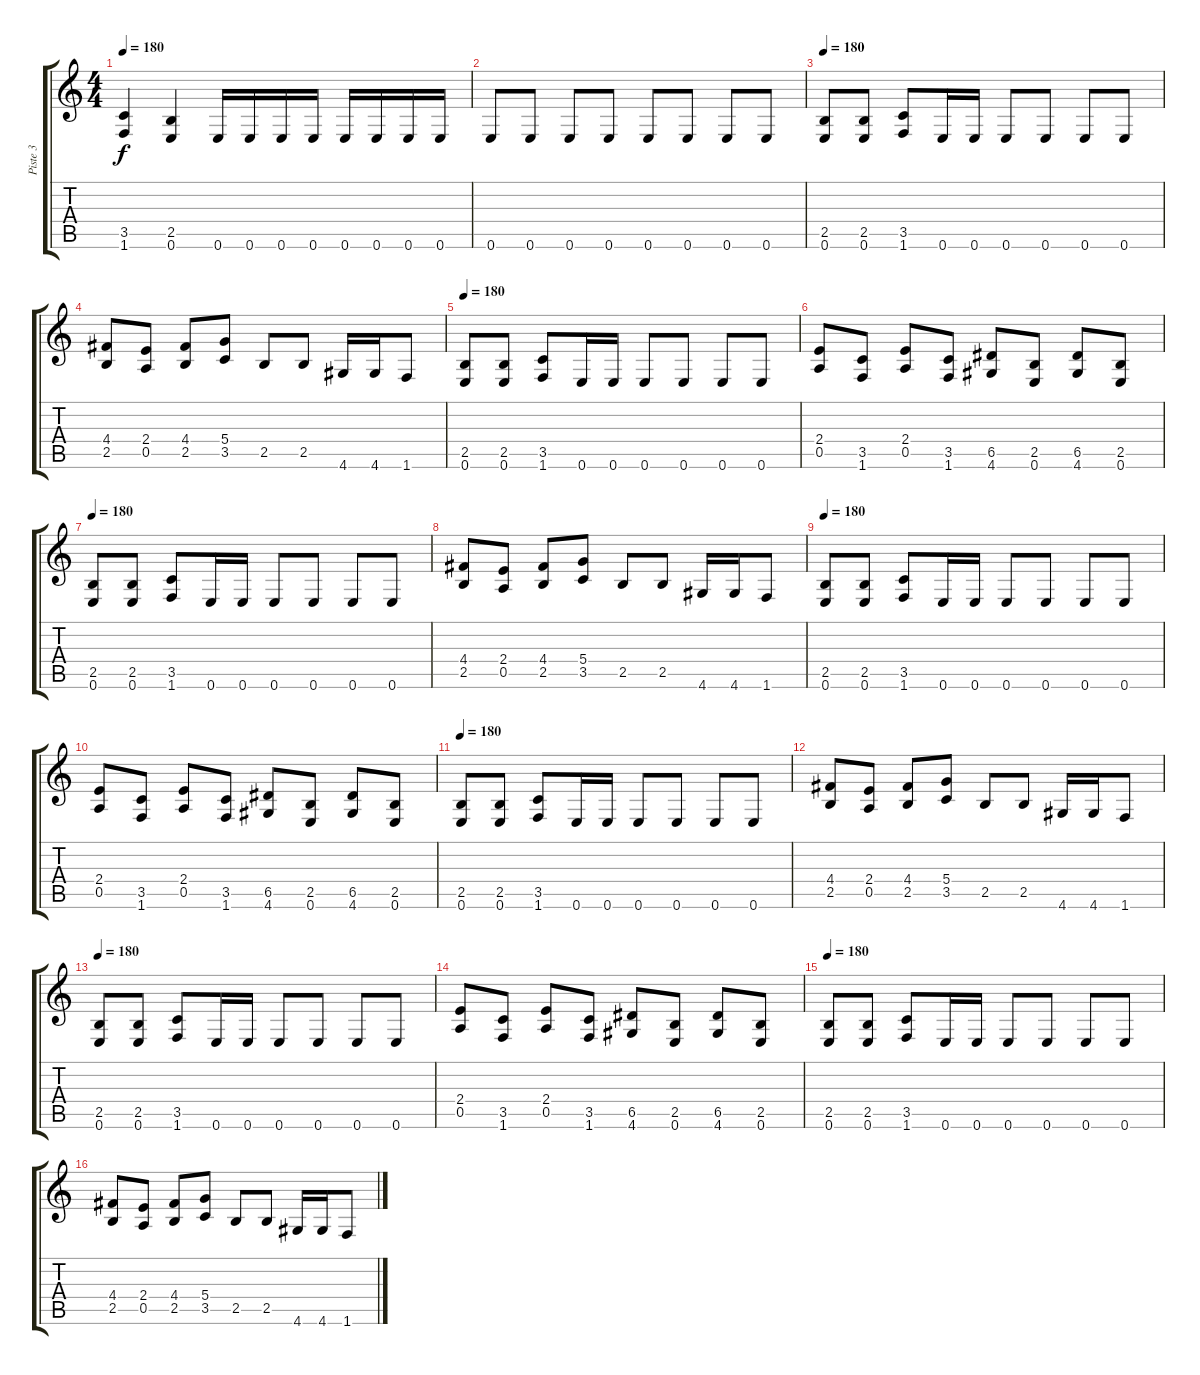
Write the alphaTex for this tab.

\track ("Piste 3" "Piste 3") {instrument distortionguitar}
\staff {score tabs}
\tuning (E4 B3 G3 D3 A2 E2) {hide}
\ts (4 4)
\tempo 180
\clef g2
\ks c
(3.5 1.6).4{dy f} (2.5 0.6).4 0.6.16 0.6.16 0.6.16 0.6.16 0.6.16 0.6.16 0.6.16 0.6.16 |
0.6.8 0.6.8 0.6.8 0.6.8 0.6.8 0.6.8 0.6.8 0.6.8 |
\tempo 180
(2.5 0.6).8 (2.5 0.6).8 (3.5 1.6).8 0.6.16 0.6.16 0.6.8 0.6.8 0.6.8 0.6.8 |
(4.4 2.5).8 (2.4 0.5).8 (4.4 2.5).8 (5.4 3.5).8 2.5.8 2.5.8 4.6.16 4.6.16 1.6.8 |
\tempo 180
(2.5 0.6).8 (2.5 0.6).8 (3.5 1.6).8 0.6.16 0.6.16 0.6.8 0.6.8 0.6.8 0.6.8 |
(2.4 0.5).8 (3.5 1.6).8 (2.4 0.5).8 (3.5 1.6).8 (6.5 4.6).8 (2.5 0.6).8 (6.5 4.6).8 (2.5 0.6).8 |
\tempo 180
(2.5 0.6).8 (2.5 0.6).8 (3.5 1.6).8 0.6.16 0.6.16 0.6.8 0.6.8 0.6.8 0.6.8 |
(4.4 2.5).8 (2.4 0.5).8 (4.4 2.5).8 (5.4 3.5).8 2.5.8 2.5.8 4.6.16 4.6.16 1.6.8 |
\tempo 180
(2.5 0.6).8 (2.5 0.6).8 (3.5 1.6).8 0.6.16 0.6.16 0.6.8 0.6.8 0.6.8 0.6.8 |
(2.4 0.5).8 (3.5 1.6).8 (2.4 0.5).8 (3.5 1.6).8 (6.5 4.6).8 (2.5 0.6).8 (6.5 4.6).8 (2.5 0.6).8 |
\tempo 180
(2.5 0.6).8 (2.5 0.6).8 (3.5 1.6).8 0.6.16 0.6.16 0.6.8 0.6.8 0.6.8 0.6.8 |
(4.4 2.5).8 (2.4 0.5).8 (4.4 2.5).8 (5.4 3.5).8 2.5.8 2.5.8 4.6.16 4.6.16 1.6.8 |
\tempo 180
(2.5 0.6).8 (2.5 0.6).8 (3.5 1.6).8 0.6.16 0.6.16 0.6.8 0.6.8 0.6.8 0.6.8 |
(2.4 0.5).8 (3.5 1.6).8 (2.4 0.5).8 (3.5 1.6).8 (6.5 4.6).8 (2.5 0.6).8 (6.5 4.6).8 (2.5 0.6).8 |
\tempo 180
(2.5 0.6).8 (2.5 0.6).8 (3.5 1.6).8 0.6.16 0.6.16 0.6.8 0.6.8 0.6.8 0.6.8 |
(4.4 2.5).8 (2.4 0.5).8 (4.4 2.5).8 (5.4 3.5).8 2.5.8 2.5.8 4.6.16 4.6.16 1.6.8
